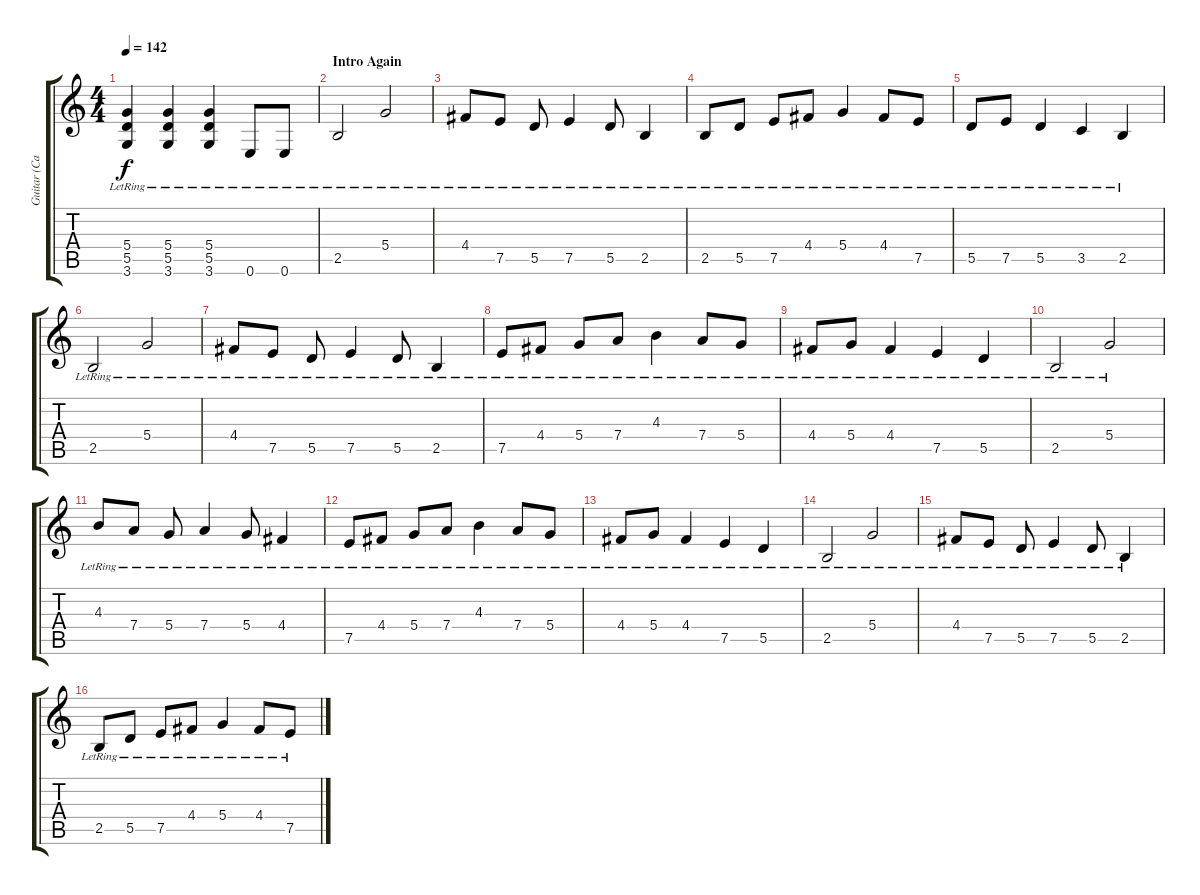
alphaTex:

\track ("Guitar (Carry)" "Guitar (Ca") {instrument acousticguitarsteel}
\staff {score tabs}
\tuning (E4 B3 G3 D3 A2 E2) {hide}
\ts (4 4)
\tempo 142
\clef g2
\ks c
(5.4{lr} 5.5{lr} 3.6{lr}).4{dy f} (5.4{lr} 5.5{lr} 3.6{lr}).4 (5.4{lr} 5.5{lr} 3.6{lr}).4 0.6{lr}.8 0.6{lr}.8 |
\section ("" "Intro Again")
2.5{lr}.2 5.4{lr}.2 |
4.4{lr}.8 7.5{lr}.8 5.5{lr}.8 7.5{lr}.4 5.5{lr}.8 2.5{lr}.4 |
2.5{lr}.8 5.5{lr}.8 7.5{lr}.8 4.4{lr}.8 5.4{lr}.4 4.4{lr}.8 7.5{lr}.8 |
5.5{lr}.8 7.5{lr}.8 5.5{lr}.4 3.5{lr}.4 2.5{lr}.4 |
2.5{lr}.2 5.4{lr}.2 |
4.4{lr}.8 7.5{lr}.8 5.5{lr}.8 7.5{lr}.4 5.5{lr}.8 2.5{lr}.4 |
7.5{lr}.8 4.4{lr}.8 5.4{lr}.8 7.4{lr}.8 4.3{lr}.4 7.4{lr}.8 5.4{lr}.8 |
4.4{lr}.8 5.4{lr}.8 4.4{lr}.4 7.5{lr}.4 5.5{lr}.4 |
2.5{lr}.2 5.4{lr}.2 |
4.3{lr}.8 7.4{lr}.8 5.4{lr}.8 7.4{lr}.4 5.4{lr}.8 4.4{lr}.4 |
7.5{lr}.8 4.4{lr}.8 5.4{lr}.8 7.4{lr}.8 4.3{lr}.4 7.4{lr}.8 5.4{lr}.8 |
4.4{lr}.8 5.4{lr}.8 4.4{lr}.4 7.5{lr}.4 5.5{lr}.4 |
2.5{lr}.2 5.4{lr}.2 |
4.4{lr}.8 7.5{lr}.8 5.5{lr}.8 7.5{lr}.4 5.5{lr}.8 2.5{lr}.4 |
2.5{lr}.8 5.5{lr}.8 7.5{lr}.8 4.4{lr}.8 5.4{lr}.4 4.4{lr}.8 7.5{lr}.8
